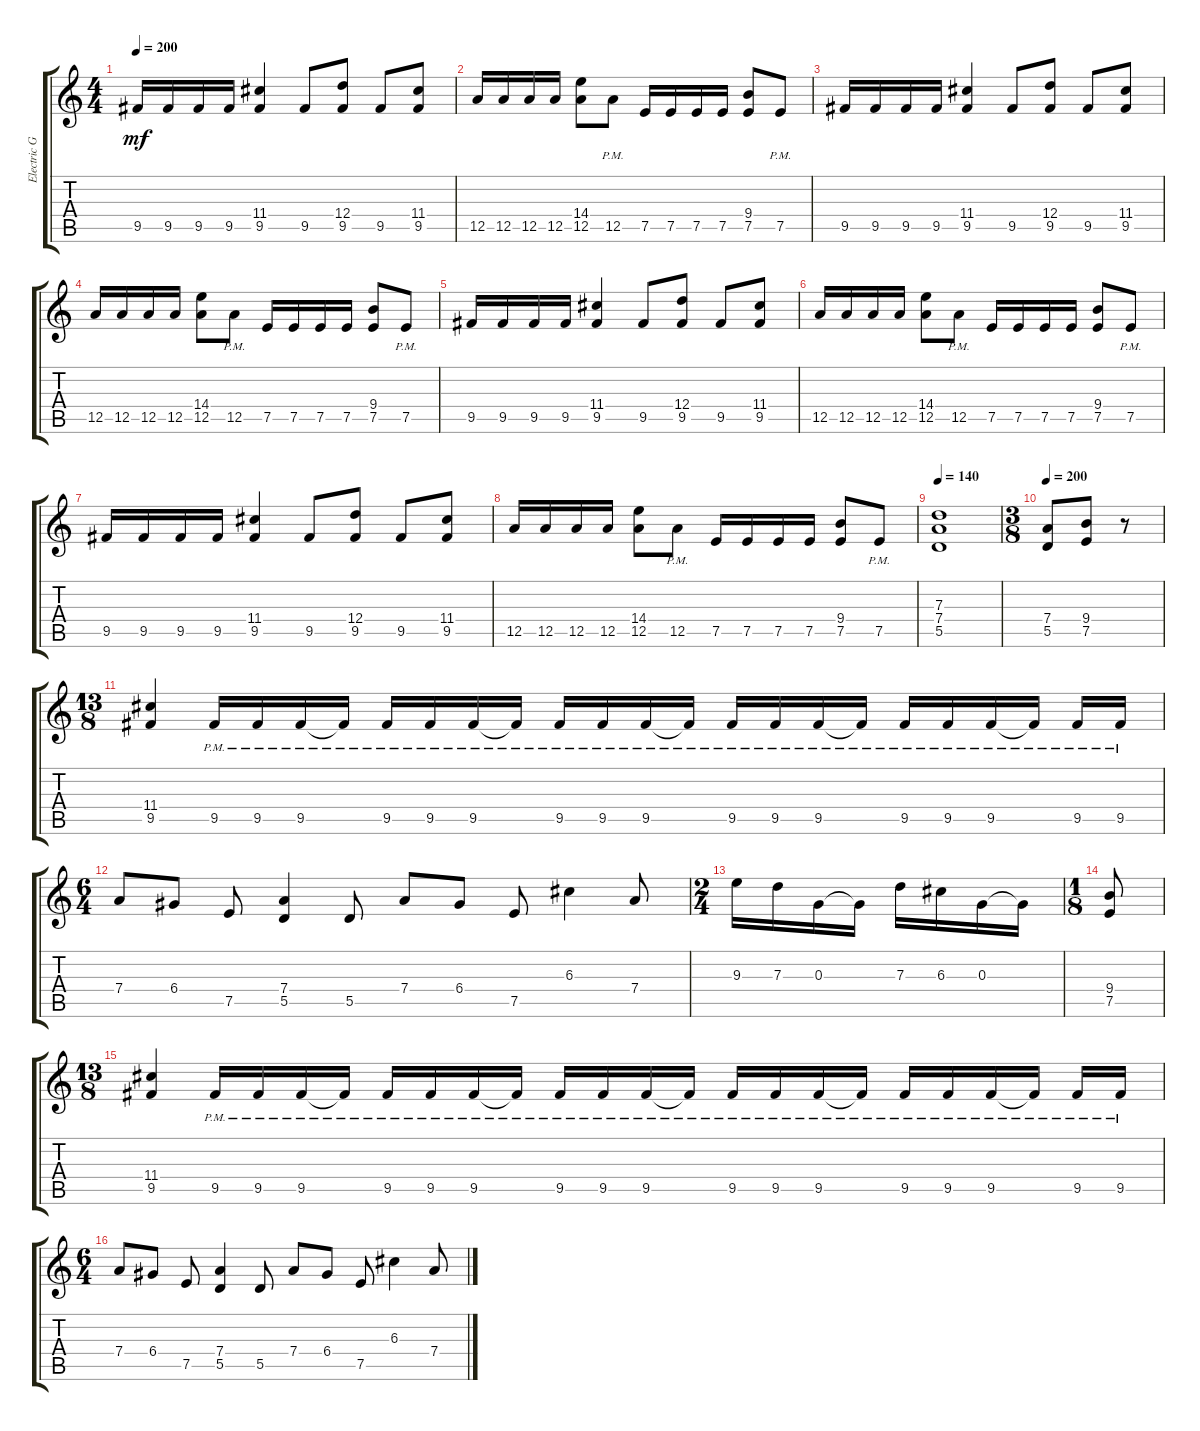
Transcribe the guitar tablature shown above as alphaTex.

\track ("Electric Guitar 2" "Electric G") {instrument distortionguitar}
\staff {score tabs}
\tuning (E4 B3 G3 D3 A2 E2) {hide}
\ts (4 4)
\tempo 200
\clef g2
\ks c
9.5.16{dy mf instrument distortionguitar} 9.5.16 9.5.16 9.5.16 (11.4 9.5).4 9.5.8 (12.4 9.5).8 9.5.8 (11.4 9.5).8 |
12.5.16 12.5.16 12.5.16 12.5.16 (14.4 12.5).8 12.5{pm}.8 7.5.16 7.5.16 7.5.16 7.5.16 (9.4 7.5).8 7.5{pm}.8 |
9.5.16 9.5.16 9.5.16 9.5.16 (11.4 9.5).4 9.5.8 (12.4 9.5).8 9.5.8 (11.4 9.5).8 |
12.5.16 12.5.16 12.5.16 12.5.16 (14.4 12.5).8 12.5{pm}.8 7.5.16 7.5.16 7.5.16 7.5.16 (9.4 7.5).8 7.5{pm}.8 |
9.5.16 9.5.16 9.5.16 9.5.16 (11.4 9.5).4 9.5.8 (12.4 9.5).8 9.5.8 (11.4 9.5).8 |
12.5.16 12.5.16 12.5.16 12.5.16 (14.4 12.5).8 12.5{pm}.8 7.5.16 7.5.16 7.5.16 7.5.16 (9.4 7.5).8 7.5{pm}.8 |
9.5.16 9.5.16 9.5.16 9.5.16 (11.4 9.5).4 9.5.8 (12.4 9.5).8 9.5.8 (11.4 9.5).8 |
12.5.16 12.5.16 12.5.16 12.5.16 (14.4 12.5).8 12.5{pm}.8 7.5.16 7.5.16 7.5.16 7.5.16 (9.4 7.5).8 7.5{pm}.8 |
\tempo 140
(7.3 7.4 5.5).1 |
\ts (3 8)
\tempo 200
(7.4 5.5).8 (9.4 7.5).8 r.8 |
\ts (13 8)
(11.4 9.5).4 9.5{pm}.16 9.5{pm}.16 9.5{pm}.16 9.5{pm t}.16 9.5{pm}.16 9.5{pm}.16 9.5{pm}.16 9.5{pm t}.16 9.5{pm}.16 9.5{pm}.16 9.5{pm}.16 9.5{pm t}.16 9.5{pm}.16 9.5{pm}.16 9.5{pm}.16 9.5{pm t}.16 9.5{pm}.16 9.5{pm}.16 9.5{pm}.16 9.5{pm t}.16 9.5{pm}.16 9.5{pm}.16 |
\ts (6 4)
7.4.8 6.4.8 7.5.8 (7.4 5.5).4 5.5.8 7.4.8 6.4.8 7.5.8 6.3.4 7.4.8 |
\ts (2 4)
9.3.16 7.3.16 0.3.16 0.3{t}.16 7.3.16 6.3.16 0.3.16 0.3{t}.16 |
\ts (1 8)
(9.4 7.5).8 |
\ts (13 8)
(11.4 9.5).4 9.5{pm}.16 9.5{pm}.16 9.5{pm}.16 9.5{pm t}.16 9.5{pm}.16 9.5{pm}.16 9.5{pm}.16 9.5{pm t}.16 9.5{pm}.16 9.5{pm}.16 9.5{pm}.16 9.5{pm t}.16 9.5{pm}.16 9.5{pm}.16 9.5{pm}.16 9.5{pm t}.16 9.5{pm}.16 9.5{pm}.16 9.5{pm}.16 9.5{pm t}.16 9.5{pm}.16 9.5{pm}.16 |
\ts (6 4)
7.4.8 6.4.8 7.5.8 (7.4 5.5).4 5.5.8 7.4.8 6.4.8 7.5.8 6.3.4 7.4.8
